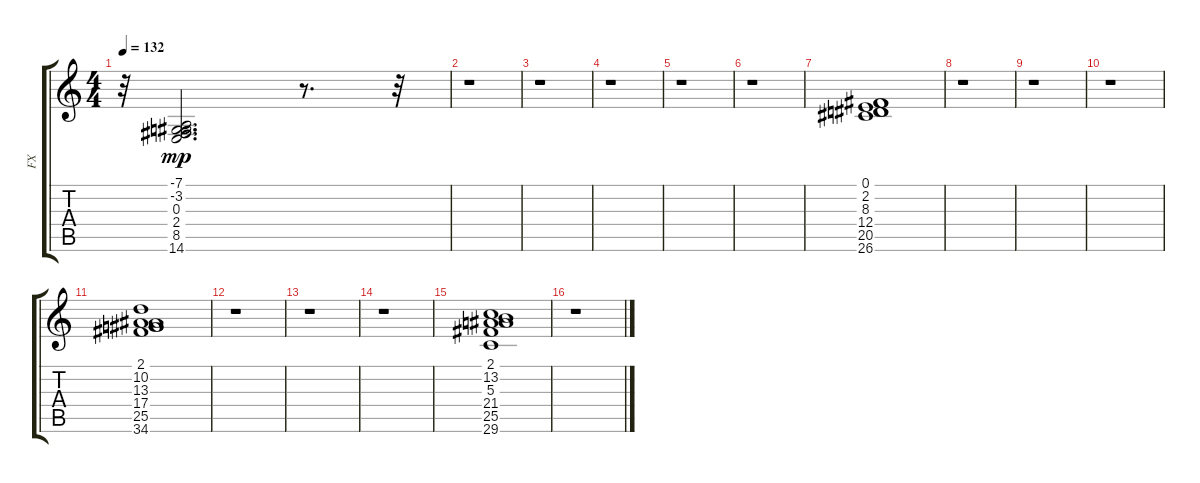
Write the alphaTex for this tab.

\track ("FX" "FX") {instrument applause}
\staff {score tabs}
\tuning (E4 B3 G3 D3 A2 E2) {hide}
\ts (4 4)
\tempo 132
\clef g2
\ks c
r.32{dy mp} (-7.1 -3.2 0.3 2.4 8.5 14.6).2{d} r.8{d} r.32 |
r.1 |
r.1 |
r.1 |
r.1 |
r.1 |
(0.1 2.2 8.3 12.4 20.5 26.6).1 |
r.1 |
r.1 |
r.1 |
(2.1 10.2 13.3 17.4 25.5 34.6).1 |
r.1 |
r.1 |
r.1 |
(2.1 13.2 5.3 21.4 25.5 29.6).1 |
r.1
